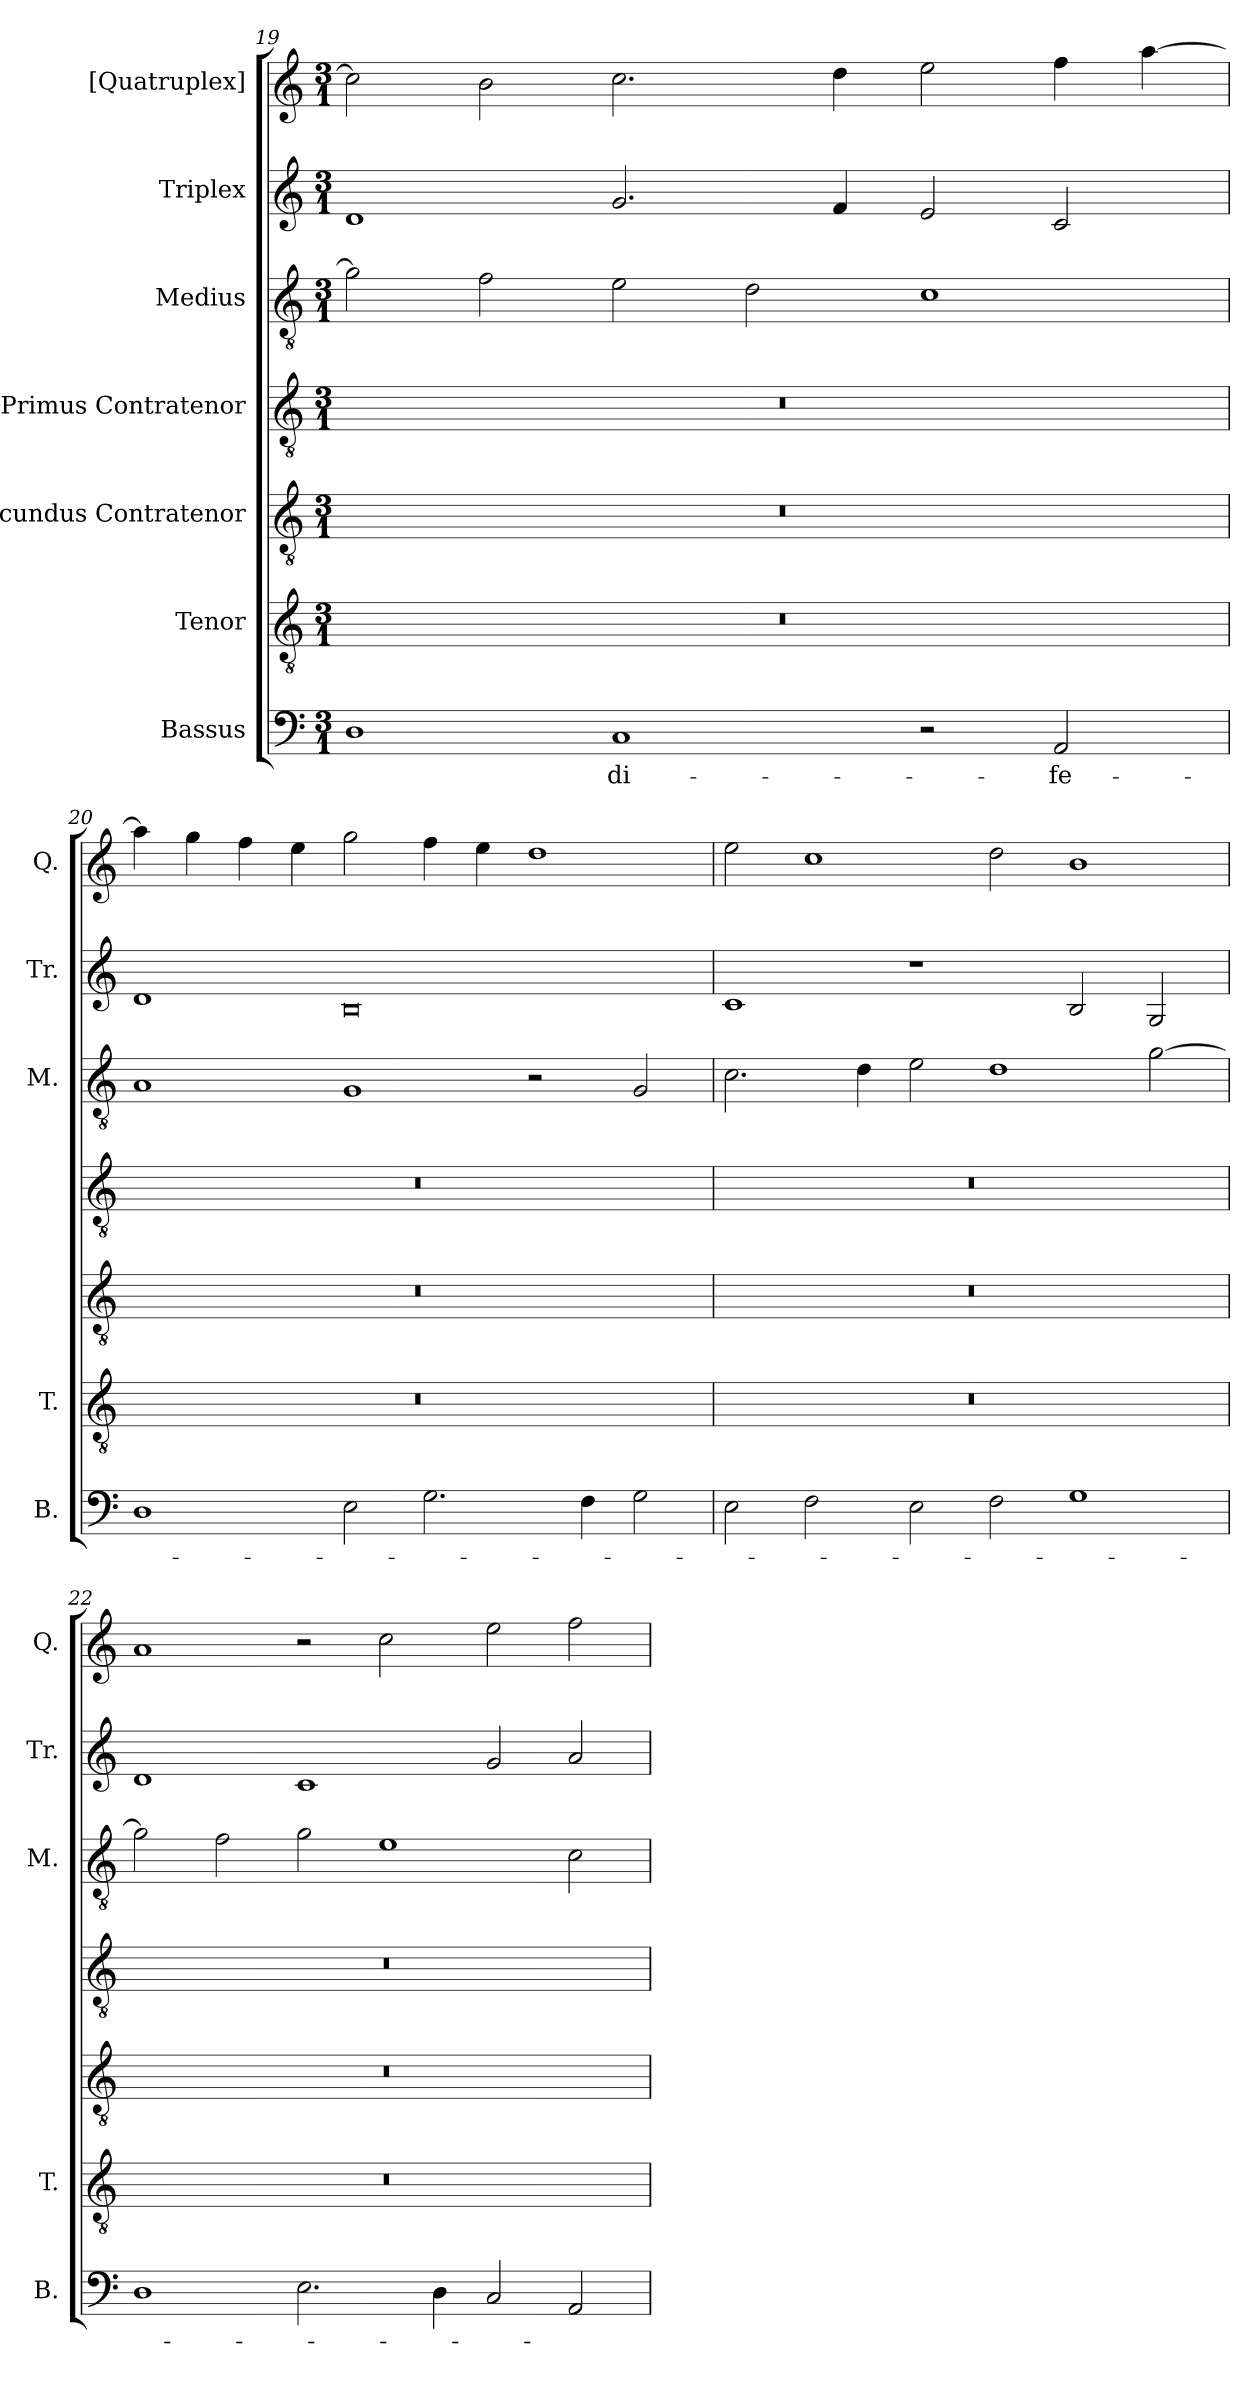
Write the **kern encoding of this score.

**kern	**text	**kern	**kern	**kern	**kern	**kern	**kern
*part7	*part7	*part6	*part5	*part4	*part3	*part2	*part1
*staff7	*staff7	*staff6	*staff5	*staff4	*staff3	*staff2	*staff1
*I"Bassus	*	*I"Tenor	*I"Secundus Contratenor	*I"Primus Contratenor	*I"Medius	*I"Triplex	*I"[Quatruplex]
*I'B.	*	*I'T.	*	*	*I'M.	*I'Tr.	*I'Q.
!!LO:LB:g=z
*clefF4	*	*clefGv2	*clefGv2	*clefGv2	*clefGv2	*clefG2	*clefG2
*	*	*ITrd7c12	*ITrd7c12	*ITrd7c12	*ITrd7c12	*	*
*k[]	*	*k[]	*k[]	*k[]	*k[]	*k[]	*k[]
*C:	*	*C:	*C:	*C:	*C:	*C:	*C:
*M3/1	*	*M3/1	*M3/1	*M3/1	*M3/1	*M3/1	*M3/1
=19	=19	=19	=19	=19	=19	=19	=19
!	!	!LO:N:vis=1	!LO:N:vis=1	!LO:N:vis=1	!	!	!
1Di	.	0.r	0.r	0.r	2Gi\]	1di	2cci\]
.	.	.	.	.	2Fi\	.	2bi\
!	!LO:LY:b:color=#000000	!	!	!	!	!	!
1Ci	-di-	.	.	.	2Ei\	2.gi/	2.cci\
.	.	.	.	.	2Di\	.	.
.	.	.	.	.	.	4fi/	4ddi\
2r	.	.	.	.	1Ci	2ei/	2eei\
!	!LO:LY:b:color=#000000	!	!	!	!	!	!
2AAi/	-fe-	.	.	.	.	2ci/	4ffi\
.	.	.	.	.	.	.	[>4aai\
=20`	=20`	=20`	=20`	=20`	=20`	=20`	=20`
!	!	!LO:N:vis=1	!LO:N:vis=1	!LO:N:vis=1	!	!	!
1Di	.	0.r	0.r	0.r	1AAi	1di	4aai\]
.	.	.	.	.	.	.	4ggi\
.	.	.	.	.	.	.	4ffi\
.	.	.	.	.	.	.	4eei\
2Ei\	.	.	.	.	1GGi	0Bi	2ggi\
2.Gi\	.	.	.	.	.	.	4ffi\
.	.	.	.	.	.	.	4eei\
.	.	.	.	.	2r	.	1ddi
4Fi\	.	.	.	.	.	.	.
2Gi\	.	.	.	.	2GGi/	.	.
=21`	=21`	=21`	=21`	=21`	=21`	=21`	=21`
!	!	!LO:N:vis=1	!LO:N:vis=1	!LO:N:vis=1	!	!	!
2Ei\	.	0.r	0.r	0.r	2.Ci\	1ci	2eei\
2Fi\	.	.	.	.	.	.	1cci
.	.	.	.	.	4Di\	.	.
2Ei\	.	.	.	.	2Ei\	1r	.
2Fi\	.	.	.	.	1Di	.	2ddi\
1Gi	.	.	.	.	.	2Bi/	1bi
.	.	.	.	.	[>2Gi\	2Gi/	.
!!LO:LB:g=z
=22`	=22`	=22`	=22`	=22`	=22`	=22`	=22`
!	!	!LO:N:vis=1	!LO:N:vis=1	!LO:N:vis=1	!	!	!
1Di	.	0.r	0.r	0.r	2Gi\]	1di	1ai
.	.	.	.	.	2Fi\	.	.
2.Ei\	.	.	.	.	2Gi\	1ci	2r
.	.	.	.	.	1Ei	.	2cci\
4Di\	.	.	.	.	.	.	.
2Ci/	.	.	.	.	.	2gi/	2eei\
2AAi/	.	.	.	.	2Ci\	2ai/	2ffi\
=`	=`	=`	=`	=`	=`	=`	=`
*-	*-	*-	*-	*-	*-	*-	*-
